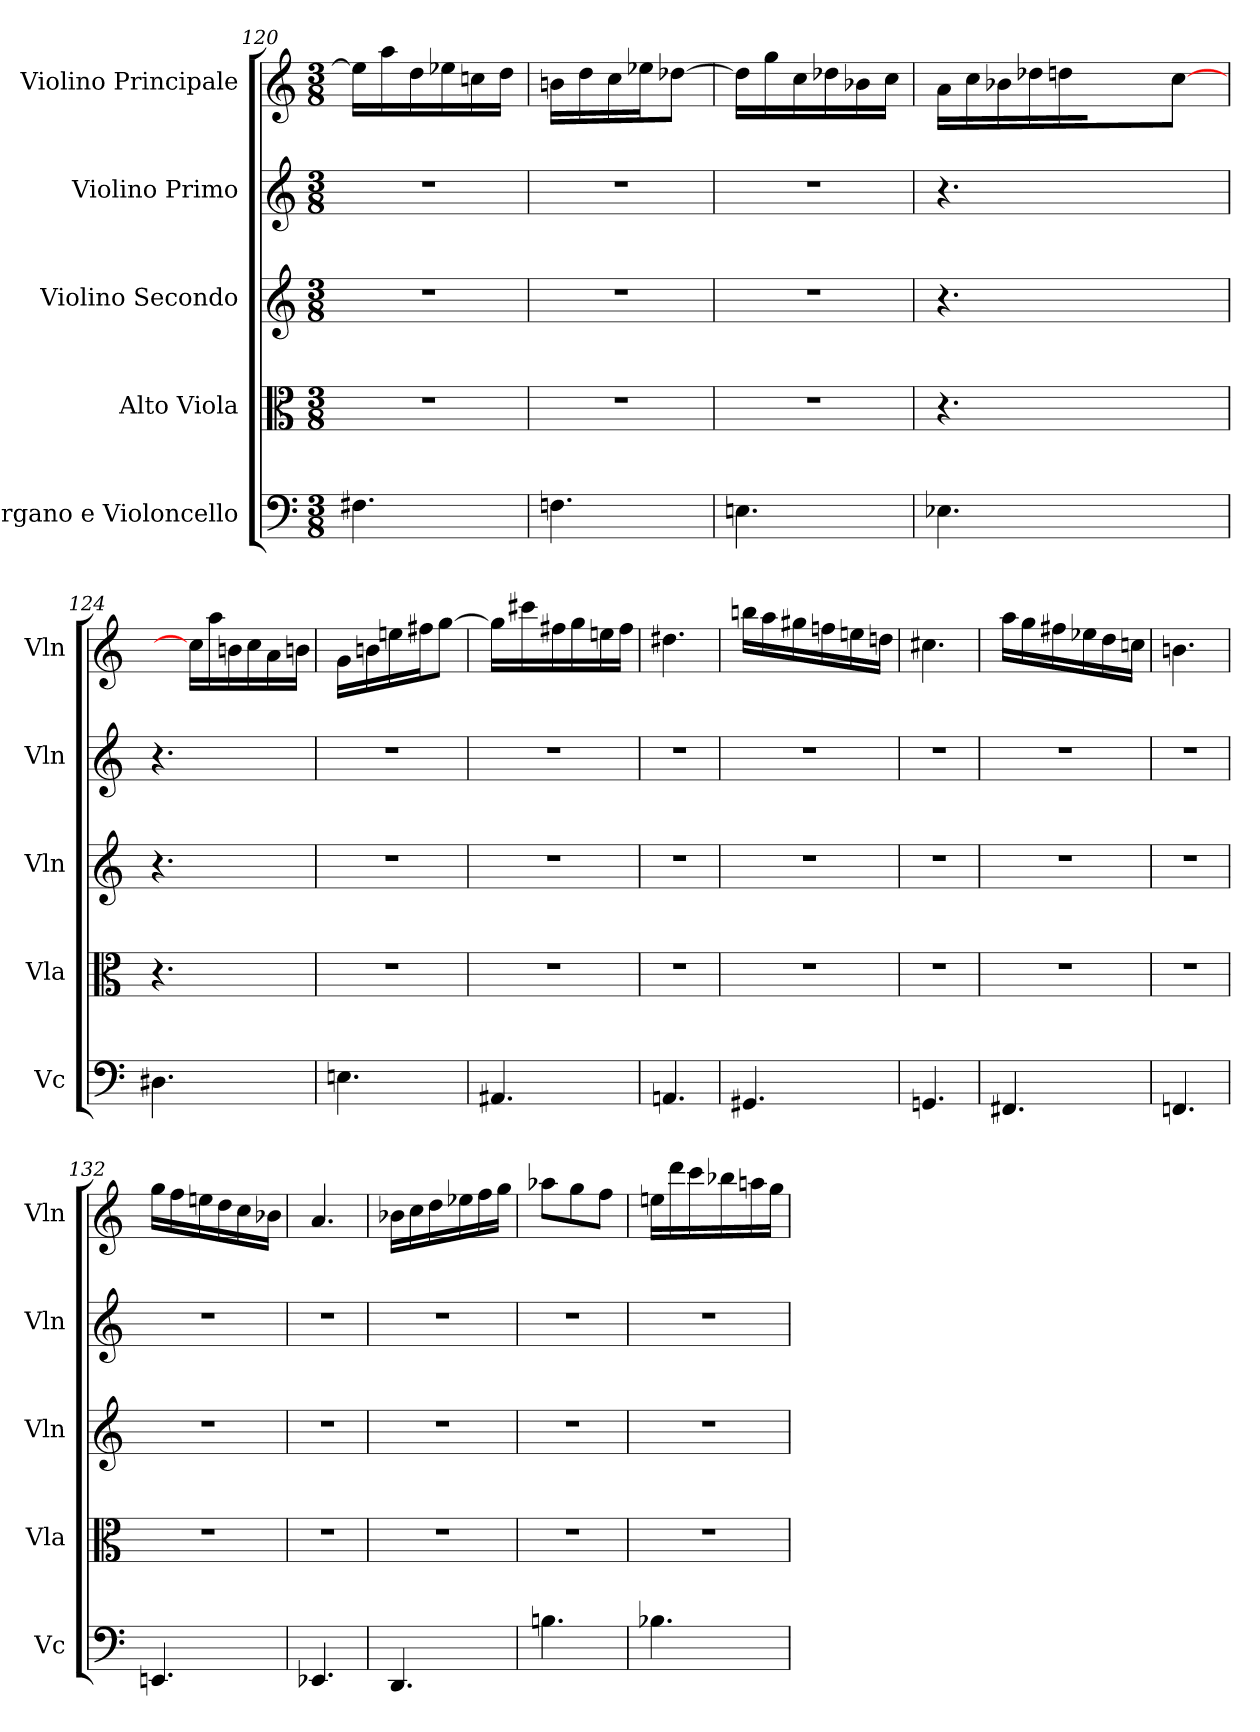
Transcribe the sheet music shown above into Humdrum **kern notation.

**kern	**kern	**kern	**kern	**kern
*part5	*part4	*part3	*part2	*part1
*staff5	*staff4	*staff3	*staff2	*staff1
*I"Organo e Violoncello	*I"Alto Viola	*I"Violino Secondo	*I"Violino Primo	*I"Violino Principale
*I'Vc	*I'Vla	*I'Vln	*I'Vln	*I'Vln
*clefF4	*clefC3	*clefG2	*clefG2	*clefG2
*M3/8	*M3/8	*M3/8	*M3/8	*M3/8
=120	=120	=120	=120	=120
4.F#\	4.r	4.r	4.r	16ee-\LL]
.	.	.	.	16aa\
.	.	.	.	16dd\
.	.	.	.	16ee-\
.	.	.	.	16ccn\
.	.	.	.	16dd\JJ
=121	=121	=121	=121	=121
4.Fn\	4.r	4.r	4.r	16bn\LL
.	.	.	.	16dd\
.	.	.	.	16cc\
.	.	.	.	16ee-\J
.	.	.	.	[8dd-\J
=122	=122	=122	=122	=122
4.En\	4.r	4.r	4.r	16dd-\LL]
.	.	.	.	16gg\
.	.	.	.	16cc\
.	.	.	.	16dd-\
.	.	.	.	16b-\
.	.	.	.	16cc\JJ
=123	=123	=123	=123	=123
4.E-\	4.r	4.r	4.r	16a\LL
.	.	.	.	16cc\
.	.	.	.	16b-\
.	.	.	.	16dd-\
.	.	.	.	16ddn\J
.	.	.	.	16ryy
4ryy	4ryy	4ryy	4ryy	8.ryy
.	.	.	.	[8cc\J
16ryy	16ryy	16ryy	16ryy	.
=124	=124	=124	=124	=124
4.D#\	4.r	4.r	4.r	8.ryy
.	.	.	.	16cc\LL]
.	.	.	.	16aa\
.	.	.	.	16bn\
8.ryy	8.ryy	8.ryy	8.ryy	16cc\
.	.	.	.	16a\
.	.	.	.	16bn\JJ
=125	=125	=125	=125	=125
4.En\	4.r	4.r	4.r	16g\LL
.	.	.	.	16bn\
.	.	.	.	16een\
.	.	.	.	16ff#\J
.	.	.	.	[8gg\J
=126	=126	=126	=126	=126
4.AA#/	4.r	4.r	4.r	16gg\LL]
.	.	.	.	16ccc#\
.	.	.	.	16ff#\
.	.	.	.	16gg\
.	.	.	.	16een\
.	.	.	.	16ff#\JJ
=127	=127	=127	=127	=127
4.AAn/	4.r	4.r	4.r	4.dd#\
=128	=128	=128	=128	=128
4.GG#/	4.r	4.r	4.r	16bbn\LL
.	.	.	.	16aa\
.	.	.	.	16gg#\
.	.	.	.	16ffn\
.	.	.	.	16een\
.	.	.	.	16ddn\JJ
=129	=129	=129	=129	=129
4.GGn/	4.r	4.r	4.r	4.cc#\
=130	=130	=130	=130	=130
4.FF#/	4.r	4.r	4.r	16aa\LL
.	.	.	.	16gg\
.	.	.	.	16ff#\
.	.	.	.	16ee-\
.	.	.	.	16dd\
.	.	.	.	16ccn\JJ
=131	=131	=131	=131	=131
4.FFn/	4.r	4.r	4.r	4.bn\
=132	=132	=132	=132	=132
4.EEn/	4.r	4.r	4.r	16gg\LL
.	.	.	.	16ff\
.	.	.	.	16een\
.	.	.	.	16dd\
.	.	.	.	16cc\
.	.	.	.	16b-\JJ
=133	=133	=133	=133	=133
4.EE-/	4.r	4.r	4.r	4.a/
=134	=134	=134	=134	=134
4.DD/	4.r	4.r	4.r	16b-\LL
.	.	.	.	16cc\
.	.	.	.	16dd\
.	.	.	.	16ee-\
.	.	.	.	16ff\
.	.	.	.	16gg\JJ
=135	=135	=135	=135	=135
4.Bn\	4.r	4.r	4.r	8aa-\L
.	.	.	.	8gg\
.	.	.	.	8ff\J
=136	=136	=136	=136	=136
4.B-\	4.r	4.r	4.r	16een\LL
.	.	.	.	16ddd\
.	.	.	.	16ccc\
.	.	.	.	16bb-\
.	.	.	.	16aan\
.	.	.	.	16gg\JJ
=	=	=	=	=
*-	*-	*-	*-	*-
